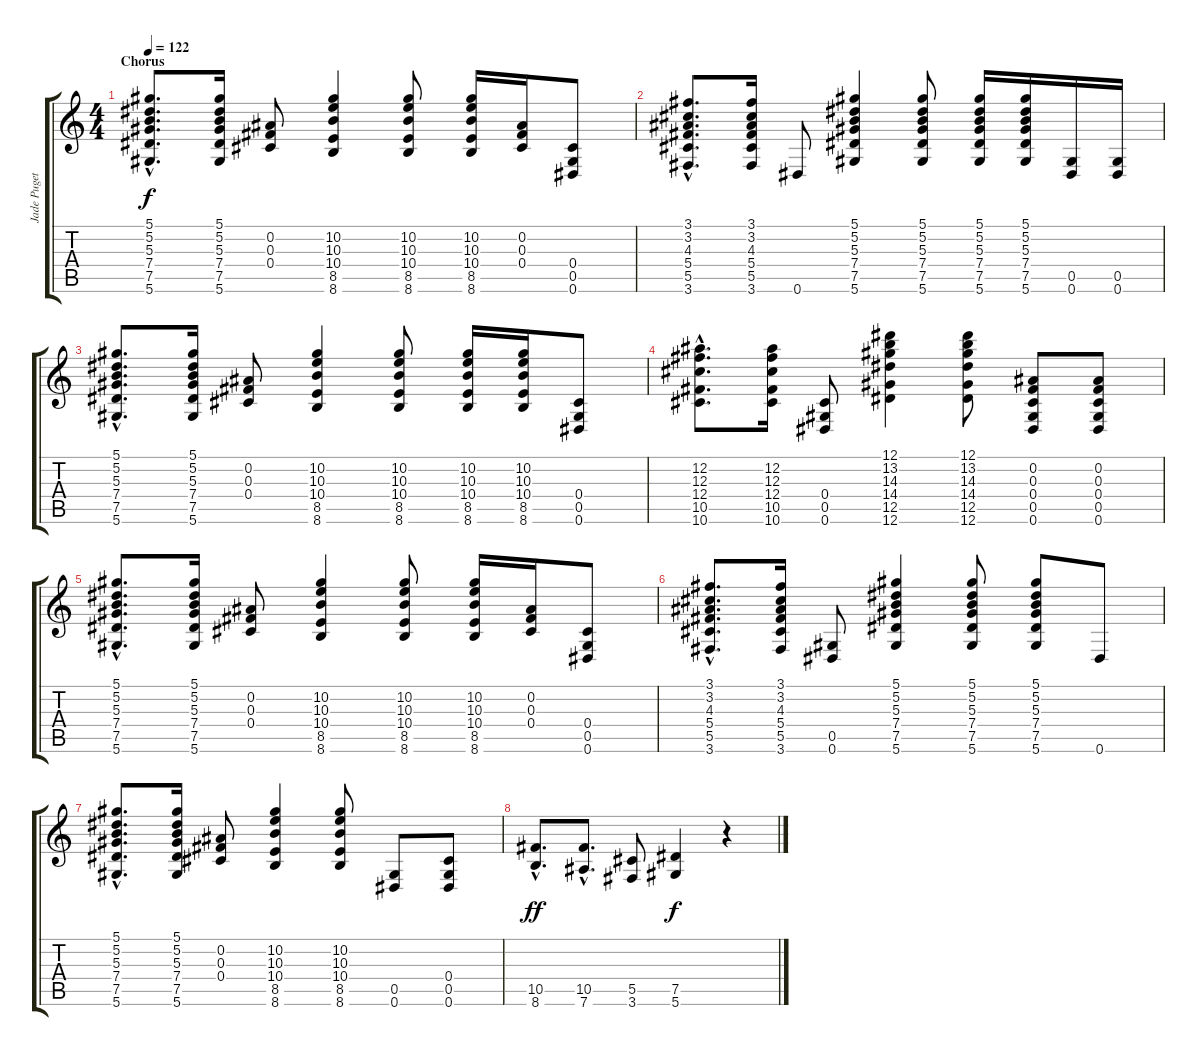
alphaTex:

\track ("Jade Puget" "Jade Puget") {instrument distortionguitar}
\staff {score tabs}
\tuning (Eb4 Bb3 Gb3 Db3 Ab2 Eb2) {hide}
\ts (4 4)
\section ("" "Chorus")
\tempo 122
\clef g2
\ks c
(5.1{hac} 5.2{hac} 5.3{hac} 7.4{hac} 7.5{hac} 5.6{hac}).8{d dy f} (5.1 5.2 5.3 7.4 7.5 5.6).16 (0.2 0.3 0.4).8 (10.2 10.3 10.4 8.5 8.6).4 (10.2 10.3 10.4 8.5 8.6).8 (10.2 10.3 10.4 8.5 8.6).16 (0.2 0.3 0.4).16 (0.4 0.5 0.6).8 |
(3.1{hac} 3.2{hac} 4.3{hac} 5.4{hac} 5.5{hac} 3.6{hac}).8{d} (3.1 3.2 4.3 5.4 5.5 3.6).16 0.6.8 (5.1 5.2 5.3 7.4 7.5 5.6).4 (5.1 5.2 5.3 7.4 7.5 5.6).8 (5.1 5.2 5.3 7.4 7.5 5.6).16 (5.1 5.2 5.3 7.4 7.5 5.6).16 (0.5 0.6).16 (0.5 0.6).16 |
(5.1{hac} 5.2{hac} 5.3{hac} 7.4{hac} 7.5{hac} 5.6{hac}).8{d} (5.1 5.2 5.3 7.4 7.5 5.6).16 (0.2 0.3 0.4).8 (10.2 10.3 10.4 8.5 8.6).4 (10.2 10.3 10.4 8.5 8.6).8 (10.2 10.3 10.4 8.5 8.6).16 (10.2 10.3 10.4 8.5 8.6).16 (0.4 0.5 0.6).8 |
(12.2{hac} 12.3{hac} 12.4{hac} 10.5{hac} 10.6{hac}).8{d} (12.2 12.3 12.4 10.5 10.6).16 (0.4 0.5 0.6).8 (12.1 13.2 14.3 14.4 12.5 12.6).4 (12.1 13.2 14.3 14.4 12.5 12.6).8 (0.2 0.3 0.4 0.5 0.6).8 (0.2 0.3 0.4 0.5 0.6).8 |
(5.1{hac} 5.2{hac} 5.3{hac} 7.4{hac} 7.5{hac} 5.6{hac}).8{d} (5.1 5.2 5.3 7.4 7.5 5.6).16 (0.2 0.3 0.4).8 (10.2 10.3 10.4 8.5 8.6).4 (10.2 10.3 10.4 8.5 8.6).8 (10.2 10.3 10.4 8.5 8.6).16 (0.2 0.3 0.4).16 (0.4 0.5 0.6).8 |
(3.1{hac} 3.2{hac} 4.3{hac} 5.4{hac} 5.5{hac} 3.6{hac}).8{d} (3.1 3.2 4.3 5.4 5.5 3.6).16 (0.5 0.6).8 (5.1 5.2 5.3 7.4 7.5 5.6).4 (5.1 5.2 5.3 7.4 7.5 5.6).8 (5.1 5.2 5.3 7.4 7.5 5.6).8 0.6.8 |
(5.1{hac} 5.2{hac} 5.3{hac} 7.4{hac} 7.5{hac} 5.6{hac}).8{d} (5.1 5.2 5.3 7.4 7.5 5.6).16 (0.2 0.3 0.4).8 (10.2 10.3 10.4 8.5 8.6).4 (10.2 10.3 10.4 8.5 8.6).8 (0.5 0.6).8 (0.4 0.5 0.6).8 |
(10.5{hac} 8.6{hac}).8{d dy ff} (10.5{hac} 7.6{hac}).8{d} (5.5 3.6).8 (7.5 5.6).4{dy f} r.4
